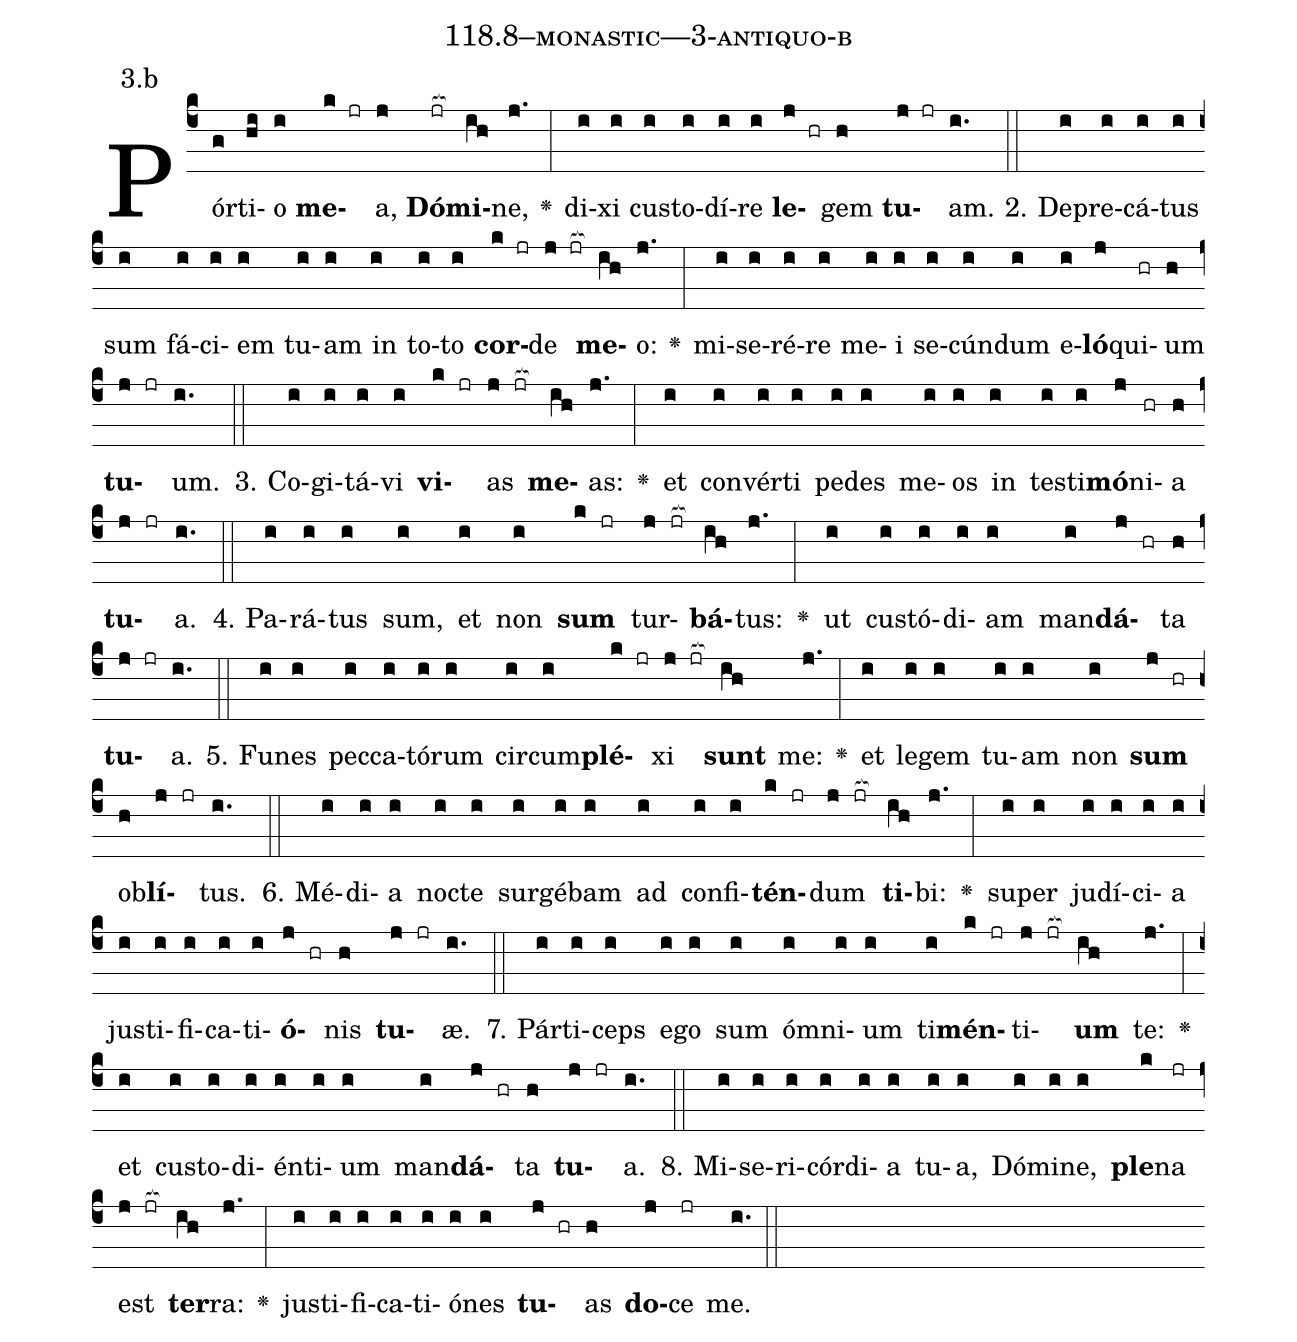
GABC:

name: 118.8--monastic---3-antiquo-b;
annotation: 3.b;
%%
(c4)Pór(g)ti(hi)o(i) <b>me</b>(k jr)a,(j) <b>Dó</b>(jr[ocb:1{])<b>mi</b>(ih[ocb:0}])ne,(j.) <v>\greheightstar</v>(:) di(i)xi(i) cus(i)to(i)dí(i)re(i) <b>le</b>(j hr)gem(h) <b>tu</b>(j jr)am.(i.) (::)
2. De(i)pre(i)cá(i)tus(i) sum(i) fá(i)ci(i)em(i) tu(i)am(i) in(i) to(i)to(i) <b>cor</b>(k jr)de(j jr[ocb:1{]) <b>me</b>(ih[ocb:0}])o:(j.) <v>\greheightstar</v>(:) mi(i)se(i)ré(i)re(i) me(i)i(i) se(i)cún(i)dum(i) e(i)<b>ló</b>(j)qui(hr)um(h) <b>tu</b>(j jr)um.(i.) (::)
3. Co(i)gi(i)tá(i)vi(i) <b>vi</b>(k jr)as(j jr[ocb:1{]) <b>me</b>(ih[ocb:0}])as:(j.) <v>\greheightstar</v>(:) et(i) con(i)vér(i)ti(i) pe(i)des(i) me(i)os(i) in(i) tes(i)ti(i)<b>mó</b>(j)ni(hr)a(h) <b>tu</b>(j jr)a.(i.) (::)
4. Pa(i)rá(i)tus(i) sum,(i) et(i) non(i) <b>sum</b>(k jr) tur(j jr[ocb:1{])<b>bá</b>(ih[ocb:0}])tus:(j.) <v>\greheightstar</v>(:) ut(i) cus(i)tó(i)di(i)am(i) man(i)<b>dá</b>(j hr)ta(h) <b>tu</b>(j jr)a.(i.) (::)
5. Fu(i)nes(i) pec(i)ca(i)tó(i)rum(i) cir(i)cum(i)<b>plé</b>(k jr)xi(j jr[ocb:1{]) <b>sunt</b>(ih[ocb:0}]) me:(j.) <v>\greheightstar</v>(:) et(i) le(i)gem(i) tu(i)am(i) non(i) <b>sum</b>(j hr) ob(h)<b>lí</b>(j jr)tus.(i.) (::)
6. Mé(i)di(i)a(i) noc(i)te(i) sur(i)gé(i)bam(i) ad(i) con(i)fi(i)<b>tén</b>(k jr)dum(j jr[ocb:1{]) <b>ti</b>(ih[ocb:0}])bi:(j.) <v>\greheightstar</v>(:) su(i)per(i) ju(i)dí(i)ci(i)a(i) jus(i)ti(i)fi(i)ca(i)ti(i)<b>ó</b>(j hr)nis(h) <b>tu</b>(j jr)æ.(i.) (::)
7. Pár(i)ti(i)ceps(i) e(i)go(i) sum(i) óm(i)ni(i)um(i) ti(i)<b>mén</b>(k jr)ti(j jr[ocb:1{])<b>um</b>(ih[ocb:0}]) te:(j.) <v>\greheightstar</v>(:) et(i) cus(i)to(i)di(i)én(i)ti(i)um(i) man(i)<b>dá</b>(j hr)ta(h) <b>tu</b>(j jr)a.(i.) (::)
8. Mi(i)se(i)ri(i)cór(i)di(i)a(i) tu(i)a,(i) Dó(i)mi(i)ne,(i) <b>ple</b>(k)na(jr) est(j jr[ocb:1{]) <b>ter</b>(ih[ocb:0}])ra:(j.) <v>\greheightstar</v>(:) jus(i)ti(i)fi(i)ca(i)ti(i)ó(i)nes(i) <b>tu</b>(j hr)as(h) <b>do</b>(j)ce(jr) me.(i.) (::)
